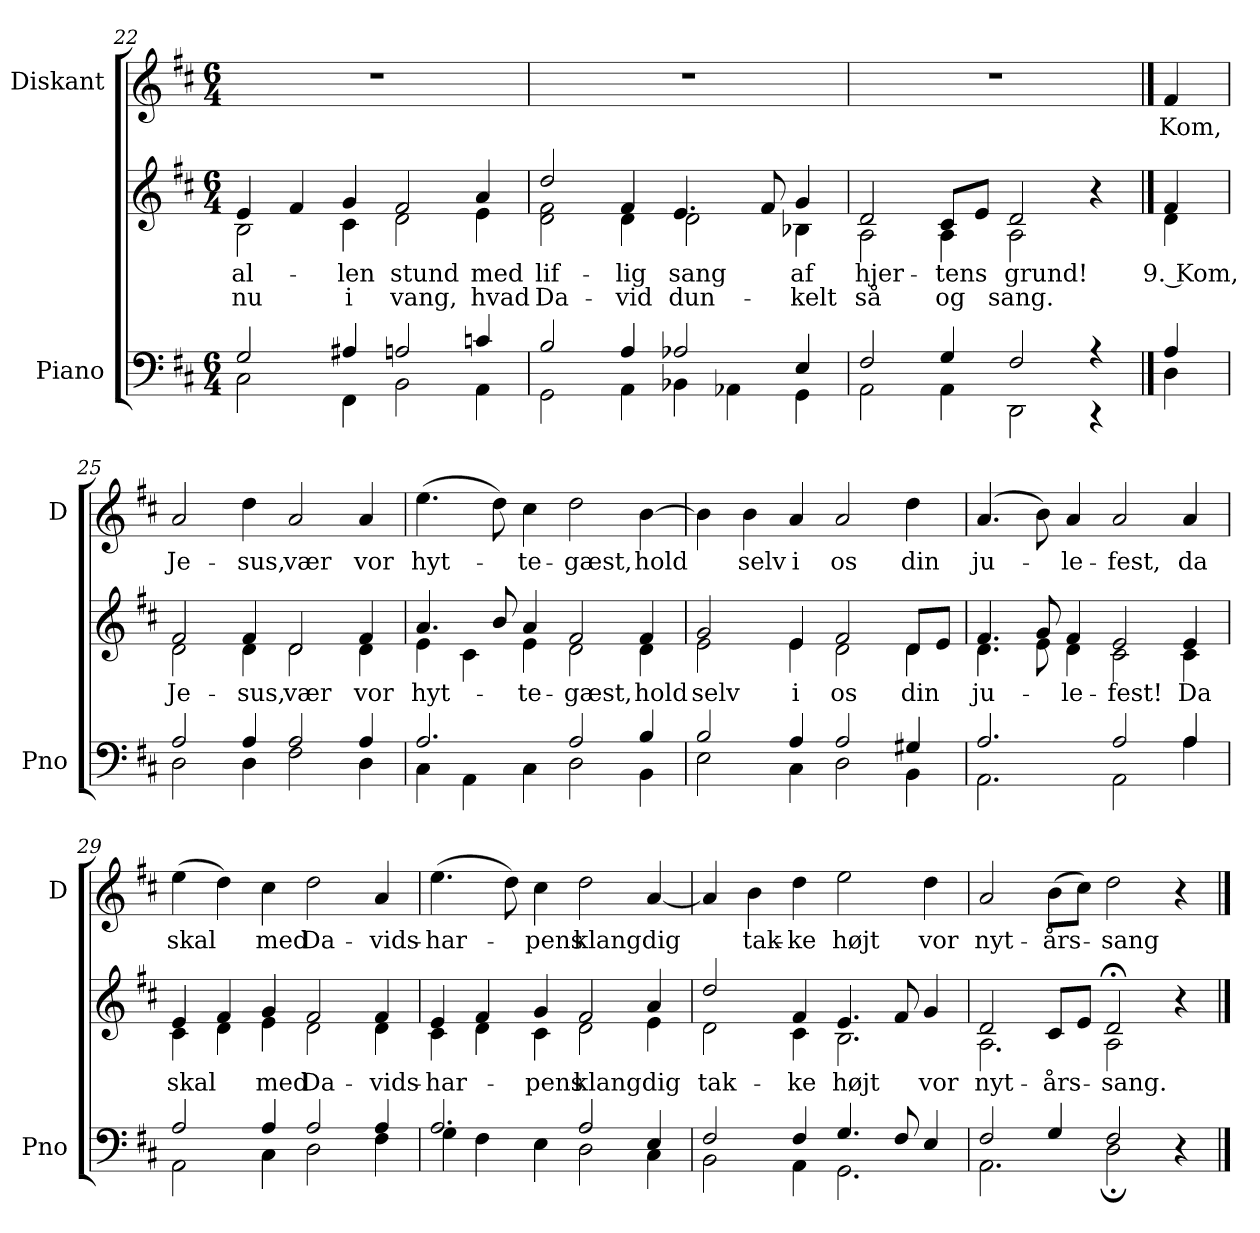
**kern	**kern	**text	**text	**kern	**text
*part2	*part2	*part2	*part2	*part1	*part1
*staff3	*staff2	*staff2	*staff2	*staff1	*staff1
*I"Piano	*	*	*	*I"Diskant	*
*I'Pno	*	*	*	*I'D	*
*clefF4	*clefG2	*	*	*clefG2	*
*k[f#c#]	*k[f#c#]	*	*	*k[f#c#]	*
*M6/4	*M6/4	*	*	*M6/4	*
=22	=22	=22	=22	=22	=22
*^	*	*	*	*	*
!	!	!	!LO:LY:b	!LO:LY:b	!	!
*	*	*^	*	*	*	*
2G/	2C#\	4e/	2B\	al-	nu	1.r	.
.	.	4f#/	.	.	.	.	.
!	!	!	!	!LO:LY:b	!LO:LY:b	!	!
4A#X/	4FF#\	4g/	4c#\	-len	i	.	.
!	!	!	!	!LO:LY:b	!LO:LY:b	!	!
2An/	2BB\	2f#/	2d\	stund	vang,	.	.
!	!	!	!	!LO:LY:b	!LO:LY:b	!	!
4cn/	4AA\	4a/	4e\	med	hvad	.	.
=23	=23	=23	=23	=23	=23	=23	=23
!	!	!	!	!LO:LY:b	!LO:LY:b	!	!
2B/	2GG\	2dd/	2d\ 2f#\	lif-	Da-	1.r	.
!	!	!	!	!LO:LY:b	!LO:LY:b	!	!
4A/	4AA\	4f#/	4d\	-lig	-vid	.	.
!	!	!	!	!LO:LY:b	!LO:LY:b	!	!
2A-X/	4BB-X\	4.e/	2d\	sang	dun-	.	.
.	4AA-X\	.	.	.	.	.	.
.	.	8f#/	.	.	.	.	.
!	!	!	!	!LO:LY:b	!LO:LY:b	!	!
4E/	4GG\	4g/	4B-X\	af	-kelt	.	.
=24	=24	=24	=24	=24	=24	=24	=24
!	!	!	!	!LO:LY:b	!LO:LY:b	!	!
2F#/	2AA\	2d/	2A\	hjer-	så	1.r	.
!	!	!	!	!LO:LY:b	!LO:LY:b	!	!
4G/	4AA\	8c#/L	4A\	-tens	og	.	.
.	.	8e/J	.	.	.	.	.
!	!	!	!	!LO:LY:b	!LO:LY:b	!	!
2F#/	2DD\	2d/	2A\	grund!	sang.	.	.
4r	4r	4r	4ryy	.	.	.	.
!!LO:PB:g=z
==24X3	==24X3	==24X3	==24X3	==24X3	==24X3	==24X3	==24X3
!	!	!	!	!LO:LY:b	!	!	!LO:LY:b
4A/	4D\	4f#/	4d\	9. Kom,	.	4f#/	Kom,
=25	=25	=25	=25	=25	=25	=25	=25
!	!	!	!	!LO:LY:b	!	!	!LO:LY:b
2A/	2D\	2f#/	2d\	Je-	.	2a/	Je-
!	!	!	!	!LO:LY:b	!	!	!LO:LY:b
4A/	4D\	4f#/	4d\	-sus,	.	4dd\	-sus,
!	!	!	!	!LO:LY:b	!	!	!LO:LY:b
2A/	2F#\	2d/	2d\	vær	.	2a/	vær
!	!	!	!	!LO:LY:b	!	!	!LO:LY:b
4A/	4D\	4f#/	4d\	vor	.	4a/	vor
=26	=26	=26	=26	=26	=26	=26	=26
!	!	!	!	!LO:LY:b	!	!	!LO:LY:b
2.A/	4C#\	4.a/	4e\	hyt-	.	(4.ee\	hyt-
.	4AA\	.	4c#\	.	.	.	.
.	.	8b/	.	.	.	8dd\)	.
!	!	!	!	!LO:LY:b	!	!	!LO:LY:b
.	4C#\	4a/	4e\	-te-	.	4cc#\	-te-
!	!	!	!	!LO:LY:b	!	!	!LO:LY:b
2A/	2D\	2f#/	2d\	-gæst,	.	2dd\	-gæst,
!	!	!	!	!LO:LY:b	!	!	!LO:LY:b
4B/	4BB\	4f#/	4d\	hold	.	[4b\	hold
=27	=27	=27	=27	=27	=27	=27	=27
!	!	!	!	!LO:LY:b	!	!	!
2B/	2E\	2g/	2e\	selv	.	4b\]	.
!	!	!	!	!	!	!	!LO:LY:b
.	.	.	.	.	.	4b\	selv
!	!	!	!	!LO:LY:b	!	!	!LO:LY:b
4A/	4C#\	4e/	4e\	i	.	4a/	i
!	!	!	!	!LO:LY:b	!	!	!LO:LY:b
2A/	2D\	2f#/	2d\	os	.	2a/	os
!	!	!	!	!LO:LY:b	!	!	!LO:LY:b
4G#X/	4BB\	8d/L	4d\	din	.	4dd\	din
.	.	8e/J	.	.	.	.	.
=28	=28	=28	=28	=28	=28	=28	=28
!	!	!	!	!LO:LY:b	!	!	!LO:LY:b
2.A/	2.AA\	4.f#/	4.d\	ju-	.	(4.a/	ju-
.	.	8g/	8e\	.	.	8b\)	.
!	!	!	!	!LO:LY:b	!	!	!LO:LY:b
.	.	4f#/	4d\	-le-	.	4a/	-le-
!	!	!	!	!LO:LY:b	!	!	!LO:LY:b
2A/	2AA\	2e/	2c#\	-fest!	.	2a/	-fest,
!	!	!	!	!LO:LY:b	!	!	!LO:LY:b
4A/	4A\	4e/	4c#\	Da	.	4a/	da
!!LO:LB:g=z
=29	=29	=29	=29	=29	=29	=29	=29
!	!	!	!	!LO:LY:b	!	!	!LO:LY:b
2A/	2AA\	4e/	4c#\	skal	.	(4ee\	skal
.	.	4f#/	4d\	.	.	4dd\)	.
!	!	!	!	!LO:LY:b	!	!	!LO:LY:b
4A/	4C#\	4g/	4e\	med	.	4cc#\	med
!	!	!	!	!LO:LY:b	!	!	!LO:LY:b
2A/	2D\	2f#/	2d\	Da-	.	2dd\	Da-
!	!	!	!	!LO:LY:b	!	!	!LO:LY:b
4A/	4F#\	4f#/	4d\	-vids-	.	4a/	-vids-
=30	=30	=30	=30	=30	=30	=30	=30
!	!	!	!	!LO:LY:b	!	!	!LO:LY:b
2.A/	4G\	4e/	4c#\	-har-	.	(4.ee\	-har-
.	4F#\	4f#/	4d\	.	.	.	.
.	.	.	.	.	.	8dd\)	.
!	!	!	!	!LO:LY:b	!	!	!LO:LY:b
.	4E\	4g/	4c#\	-pens	.	4cc#\	-pens
!	!	!	!	!LO:LY:b	!	!	!LO:LY:b
2A/	2D\	2f#/	2d\	klang	.	2dd\	klang
!	!	!	!	!LO:LY:b	!	!	!LO:LY:b
4E/	4C#\	4a/	4e\	dig	.	[4a/	dig
=31	=31	=31	=31	=31	=31	=31	=31
!	!	!	!	!LO:LY:b	!	!	!
2F#/	2BB\	2dd/	2d\	tak-	.	4a/]	.
!	!	!	!	!	!	!	!LO:LY:b
.	.	.	.	.	.	4b\	tak-
!	!	!	!	!LO:LY:b	!	!	!LO:LY:b
4F#/	4AA\	4f#/	4c#\	-ke	.	4dd\	-ke
!	!	!	!	!LO:LY:b	!	!	!LO:LY:b
4.G/	2.GG\	4.e/	2.B\	-højt	.	2ee\	højt
8F#/	.	8f#/	.	.	.	.	.
!	!	!	!	!LO:LY:b	!	!	!LO:LY:b
4E/	.	4g/	.	vor	.	4dd\	vor
=32	=32	=32	=32	=32	=32	=32	=32
!	!	!	!	!LO:LY:b	!	!	!LO:LY:b
2F#/	2.AA\	2d/	2.A\	nyt-	.	2a/	nyt-
!	!	!	!	!LO:LY:b	!	!	!LO:LY:b
4G/	.	8c#/L	.	-års-	.	(8b\L	-års-
.	.	8e/J	.	.	.	8cc#\J)	.
!	!	!	!	!LO:LY:b	!	!	!LO:LY:b
2F#/	2D;\	2d;</	2A\	-sang.	.	2dd\	-sang
4r	4ryy	4r	4ryy	.	.	4r	.
*v	*v	*	*	*	*	*	*
*	*v	*v	*	*	*	*
==	==	==	==	==	==
*-	*-	*-	*-	*-	*-
